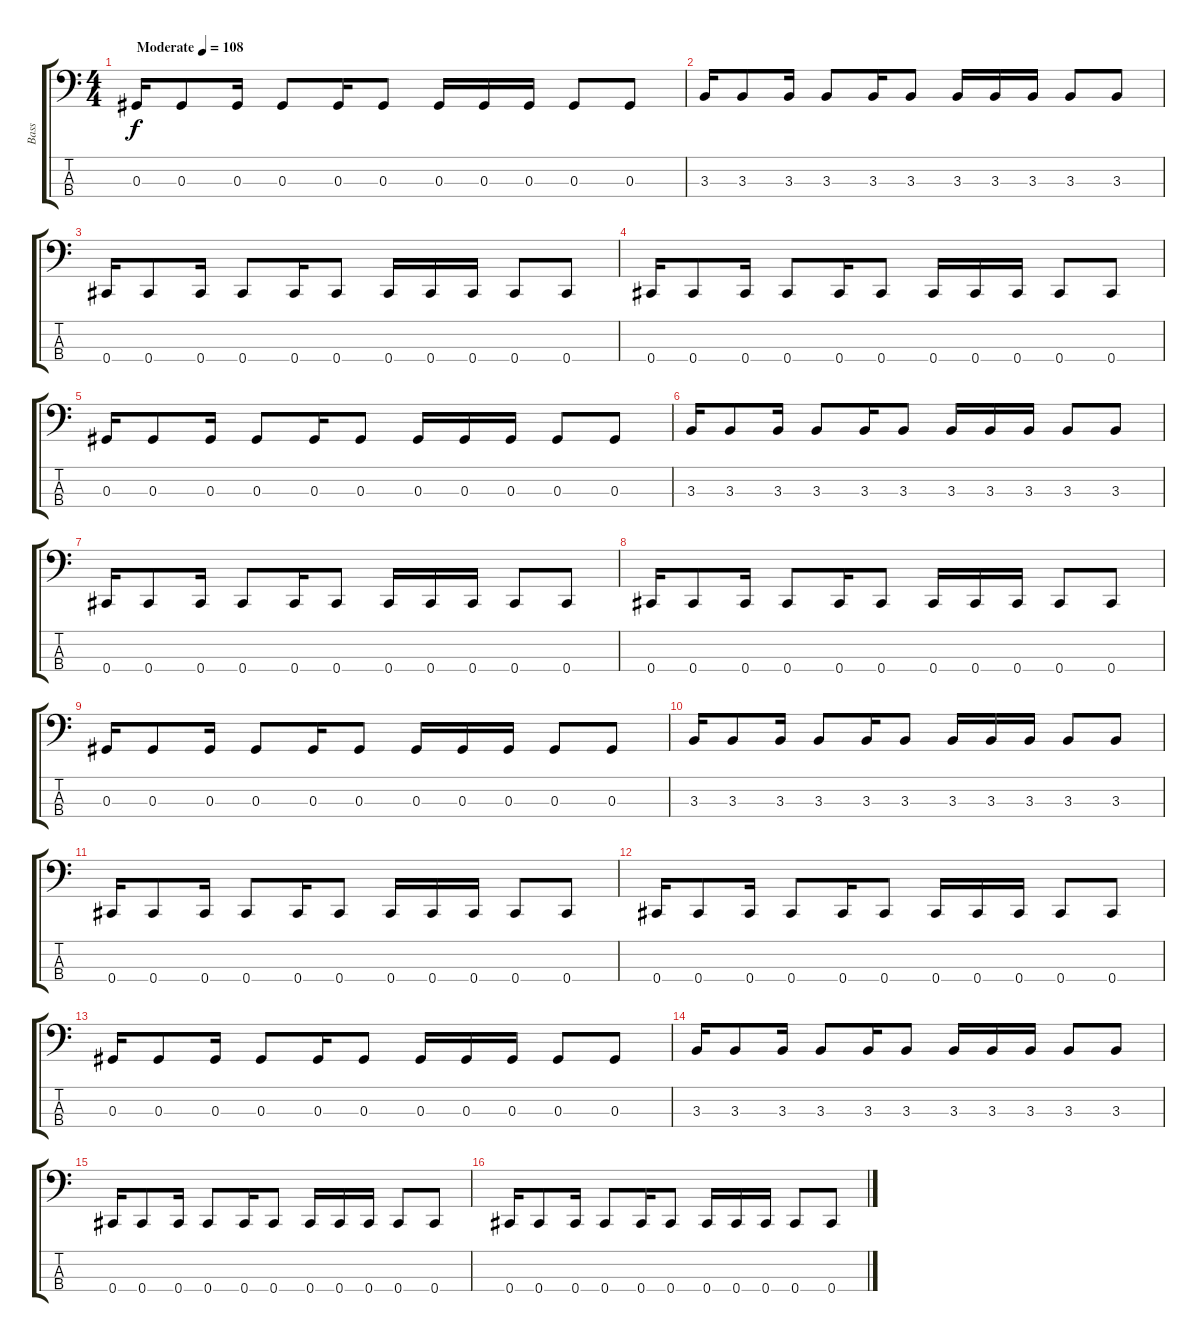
\track ("Bass" "Bass") {instrument electricbasspick}
\staff {score tabs}
\tuning (Gb2 Db2 Ab1 Db1) {hide}
\ts (4 4)
\tempo (108 "Moderate")
\clef f4
\ks c
0.3.16{dy f instrument electricbasspick} 0.3.8 0.3.16 0.3.8 0.3.16 0.3.8 0.3.16 0.3.16 0.3.16 0.3.8 0.3.8 |
3.3.16 3.3.8 3.3.16 3.3.8 3.3.16 3.3.8 3.3.16 3.3.16 3.3.16 3.3.8 3.3.8 |
0.4.16 0.4.8 0.4.16 0.4.8 0.4.16 0.4.8 0.4.16 0.4.16 0.4.16 0.4.8 0.4.8 |
0.4.16 0.4.8 0.4.16 0.4.8 0.4.16 0.4.8 0.4.16 0.4.16 0.4.16 0.4.8 0.4.8 |
0.3.16 0.3.8 0.3.16 0.3.8 0.3.16 0.3.8 0.3.16 0.3.16 0.3.16 0.3.8 0.3.8 |
3.3.16 3.3.8 3.3.16 3.3.8 3.3.16 3.3.8 3.3.16 3.3.16 3.3.16 3.3.8 3.3.8 |
0.4.16 0.4.8 0.4.16 0.4.8 0.4.16 0.4.8 0.4.16 0.4.16 0.4.16 0.4.8 0.4.8 |
0.4.16 0.4.8 0.4.16 0.4.8 0.4.16 0.4.8 0.4.16 0.4.16 0.4.16 0.4.8 0.4.8 |
0.3.16 0.3.8 0.3.16 0.3.8 0.3.16 0.3.8 0.3.16 0.3.16 0.3.16 0.3.8 0.3.8 |
3.3.16 3.3.8 3.3.16 3.3.8 3.3.16 3.3.8 3.3.16 3.3.16 3.3.16 3.3.8 3.3.8 |
0.4.16 0.4.8 0.4.16 0.4.8 0.4.16 0.4.8 0.4.16 0.4.16 0.4.16 0.4.8 0.4.8 |
0.4.16 0.4.8 0.4.16 0.4.8 0.4.16 0.4.8 0.4.16 0.4.16 0.4.16 0.4.8 0.4.8 |
0.3.16 0.3.8 0.3.16 0.3.8 0.3.16 0.3.8 0.3.16 0.3.16 0.3.16 0.3.8 0.3.8 |
3.3.16 3.3.8 3.3.16 3.3.8 3.3.16 3.3.8 3.3.16 3.3.16 3.3.16 3.3.8 3.3.8 |
0.4.16 0.4.8 0.4.16 0.4.8 0.4.16 0.4.8 0.4.16 0.4.16 0.4.16 0.4.8 0.4.8 |
0.4.16 0.4.8 0.4.16 0.4.8 0.4.16 0.4.8 0.4.16 0.4.16 0.4.16 0.4.8 0.4.8
